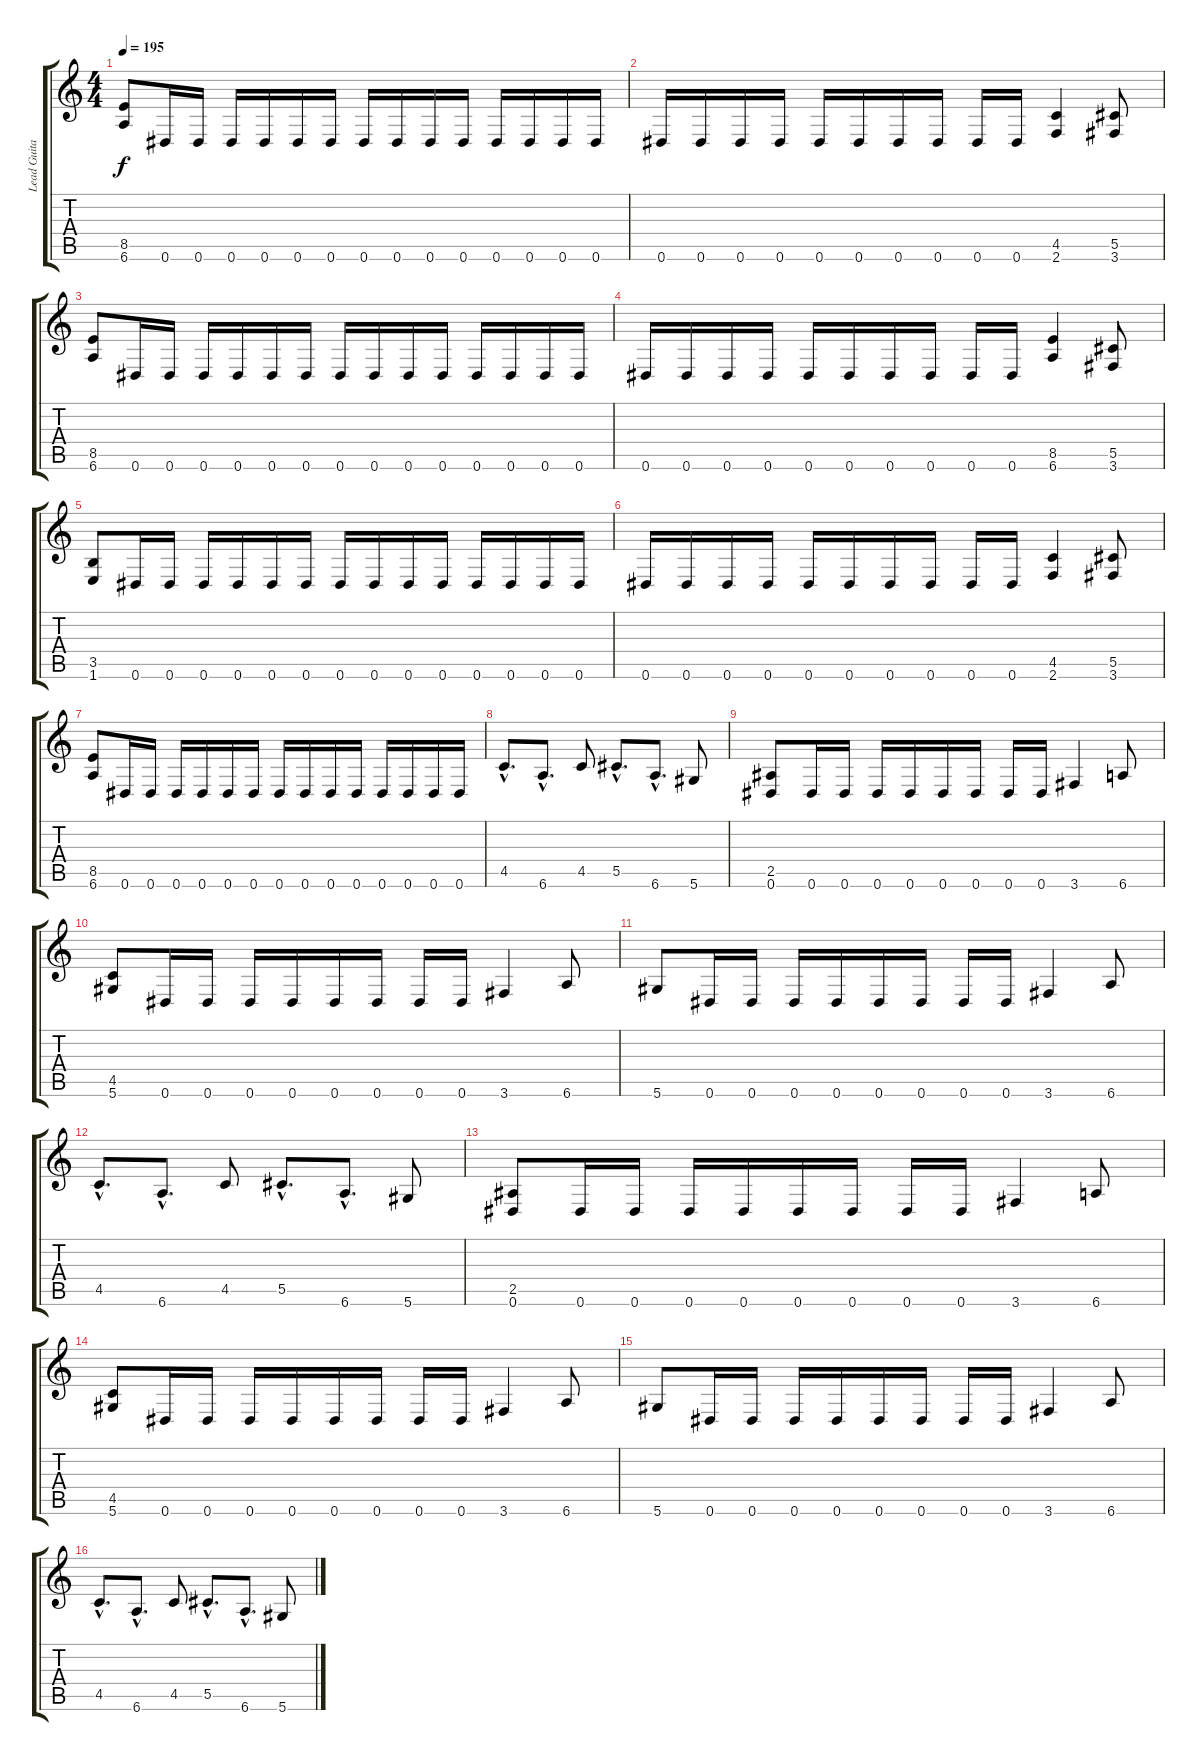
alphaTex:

\track ("Lead Guitar (Ol)" "Lead Guita") {instrument distortionguitar}
\staff {score tabs}
\tuning (Eb4 Bb3 Gb3 Db3 Ab2 Eb2) {hide}
\ts (4 4)
\tempo 195
\clef g2
\ks c
(8.5 6.6).8{dy f} 0.6.16 0.6.16 0.6.16 0.6.16 0.6.16 0.6.16 0.6.16 0.6.16 0.6.16 0.6.16 0.6.16 0.6.16 0.6.16 0.6.16 |
0.6.16 0.6.16 0.6.16 0.6.16 0.6.16 0.6.16 0.6.16 0.6.16 0.6.16 0.6.16 (4.5 2.6).4 (5.5 3.6).8 |
(8.5 6.6).8 0.6.16 0.6.16 0.6.16 0.6.16 0.6.16 0.6.16 0.6.16 0.6.16 0.6.16 0.6.16 0.6.16 0.6.16 0.6.16 0.6.16 |
0.6.16 0.6.16 0.6.16 0.6.16 0.6.16 0.6.16 0.6.16 0.6.16 0.6.16 0.6.16 (8.5 6.6).4 (5.5 3.6).8 |
(3.5 1.6).8 0.6.16 0.6.16 0.6.16 0.6.16 0.6.16 0.6.16 0.6.16 0.6.16 0.6.16 0.6.16 0.6.16 0.6.16 0.6.16 0.6.16 |
0.6.16 0.6.16 0.6.16 0.6.16 0.6.16 0.6.16 0.6.16 0.6.16 0.6.16 0.6.16 (4.5 2.6).4 (5.5 3.6).8 |
(8.5 6.6).8 0.6.16 0.6.16 0.6.16 0.6.16 0.6.16 0.6.16 0.6.16 0.6.16 0.6.16 0.6.16 0.6.16 0.6.16 0.6.16 0.6.16 |
4.5{hac}.8{d} 6.6{hac}.8{d} 4.5.8 5.5{hac}.8{d} 6.6{hac}.8{d} 5.6.8 |
(2.5 0.6).8 0.6.16 0.6.16 0.6.16 0.6.16 0.6.16 0.6.16 0.6.16 0.6.16 3.6.4 6.6.8 |
(4.5 5.6).8 0.6.16 0.6.16 0.6.16 0.6.16 0.6.16 0.6.16 0.6.16 0.6.16 3.6.4 6.6.8 |
5.6.8 0.6.16 0.6.16 0.6.16 0.6.16 0.6.16 0.6.16 0.6.16 0.6.16 3.6.4 6.6.8 |
4.5{hac}.8{d} 6.6{hac}.8{d} 4.5.8 5.5{hac}.8{d} 6.6{hac}.8{d} 5.6.8 |
(2.5 0.6).8 0.6.16 0.6.16 0.6.16 0.6.16 0.6.16 0.6.16 0.6.16 0.6.16 3.6.4 6.6.8 |
(4.5 5.6).8 0.6.16 0.6.16 0.6.16 0.6.16 0.6.16 0.6.16 0.6.16 0.6.16 3.6.4 6.6.8 |
5.6.8 0.6.16 0.6.16 0.6.16 0.6.16 0.6.16 0.6.16 0.6.16 0.6.16 3.6.4 6.6.8 |
4.5{hac}.8{d} 6.6{hac}.8{d} 4.5.8 5.5{hac}.8{d} 6.6{hac}.8{d} 5.6.8
